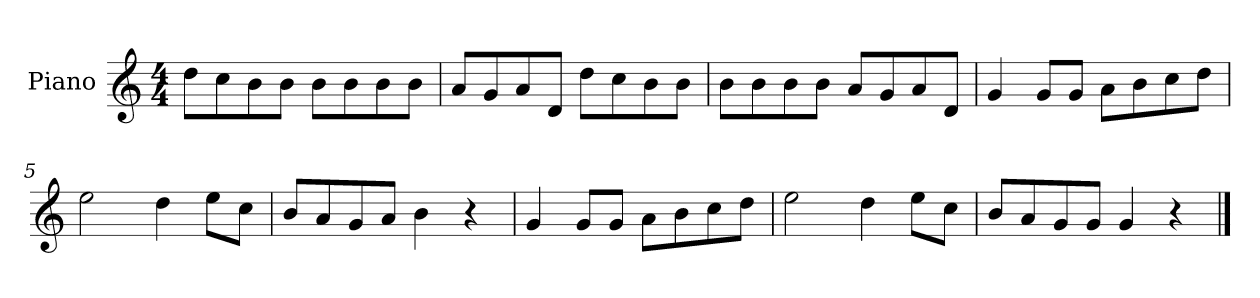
**kern
*part1
*staff1
*I"Piano
*I'P-no
*clefG2
*k[]
*M4/4
*MM90
=1
8dd\L
8cc\
8b\
8b\J
8b\L
8b\
8b\
8b\J
=2
8a/L
8g/
8a/
8d/J
8dd\L
8cc\
8b\
8b\J
=3
8b\L
8b\
8b\
8b\J
8a/L
8g/
8a/
8d/J
=4
4g/
8g/L
8g/J
8a\L
8b\
8cc\
8dd\J
=5
2ee\
4dd\
8ee\L
8cc\J
!!LO:LB:g=z
=6
8b/L
8a/
8g/
8a/J
4b\
4r
=7
4g/
8g/L
8g/J
8a\L
8b\
8cc\
8dd\J
=8
2ee\
4dd\
8ee\L
8cc\J
=9
8b/L
8a/
8g/
8g/J
4g/
4r
==
*-
